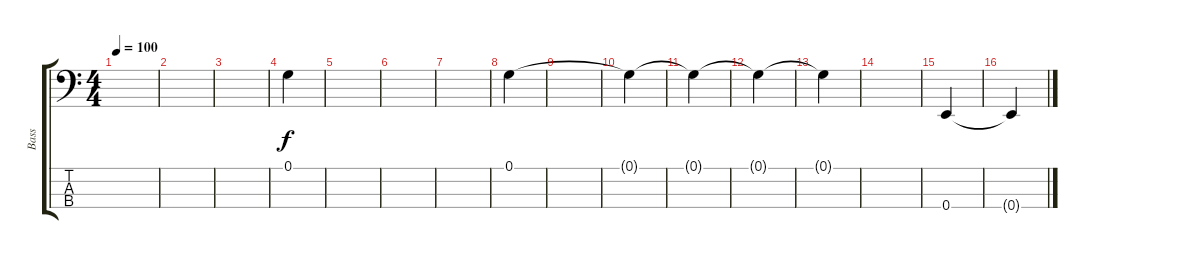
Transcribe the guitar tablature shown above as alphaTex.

\track ("Bass" "Bass") {instrument electricbassfinger}
\staff {score tabs}
\tuning (G2 D2 A1 E1) {hide}
\ts (4 4)
\tempo 100
\clef f4
\ks c
|
|
|
0.1.4 |
|
|
|
0.1.4 |
|
0.1{t}.4 |
0.1{t}.4 |
0.1{t}.4 |
0.1{t}.4 |
|
0.4.4 |
0.4{t}.4
